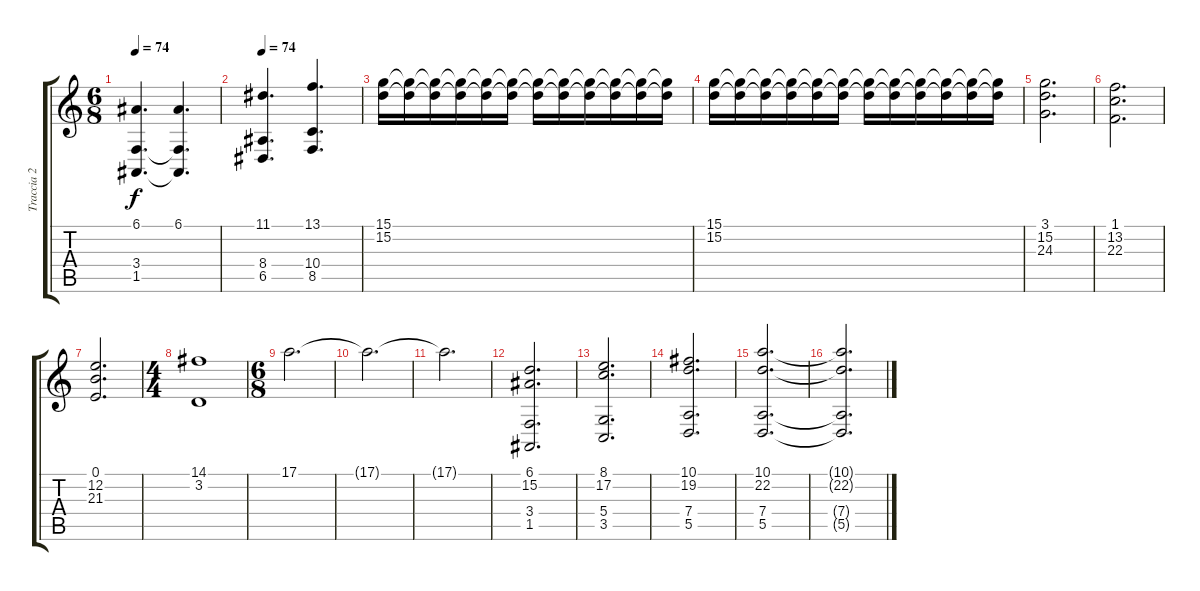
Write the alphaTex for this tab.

\track ("Traccia 2" "Traccia 2") {instrument tremolostrings}
\staff {score tabs}
\tuning (E4 B3 G3 D3 A2 E2) {hide}
\ts (6 8)
\tempo 74
\clef g2
\ks c
(6.1 3.4 1.5).4{d dy f} (6.1 3.4{t} 1.5{t}).4{d} |
\tempo 74
(11.1 8.4 6.5).4{d} (13.1 10.4 8.5).4{d} |
(15.1 15.2).16 (15.1{t} 15.2{t}).16 (15.1{t} 15.2{t}).16 (15.1{t} 15.2{t}).16 (15.1{t} 15.2{t}).16 (15.1{t} 15.2{t}).16 (15.1{t} 15.2{t}).16 (15.1{t} 15.2{t}).16 (15.1{t} 15.2{t}).16 (15.1{t} 15.2{t}).16 (15.1{t} 15.2{t}).16 (15.1{t} 15.2{t}).16 |
(15.1 15.2).16 (15.1{t} 15.2{t}).16 (15.1{t} 15.2{t}).16 (15.1{t} 15.2{t}).16 (15.1{t} 15.2{t}).16 (15.1{t} 15.2{t}).16 (15.1{t} 15.2{t}).16 (15.1{t} 15.2{t}).16 (15.1{t} 15.2{t}).16 (15.1{t} 15.2{t}).16 (15.1{t} 15.2{t}).16 (15.1{t} 15.2{t}).16 |
(3.1 15.2 24.3).2{d} |
(1.1 13.2 22.3).2{d} |
(0.1 12.2 21.3).2{d} |
\ts (4 4)
(14.1 3.2).1 |
\ts (6 8)
17.1.2{d} |
17.1{t}.2{d} |
17.1{t}.2{d} |
(6.1 15.2 3.4 1.5).2{d} |
(8.1 17.2 5.4 3.5).2{d} |
(10.1 19.2 7.4 5.5).2{d} |
(10.1 22.2 7.4 5.5).2{d} |
(10.1{t} 22.2{t} 7.4{t} 5.5{t}).2{d}
